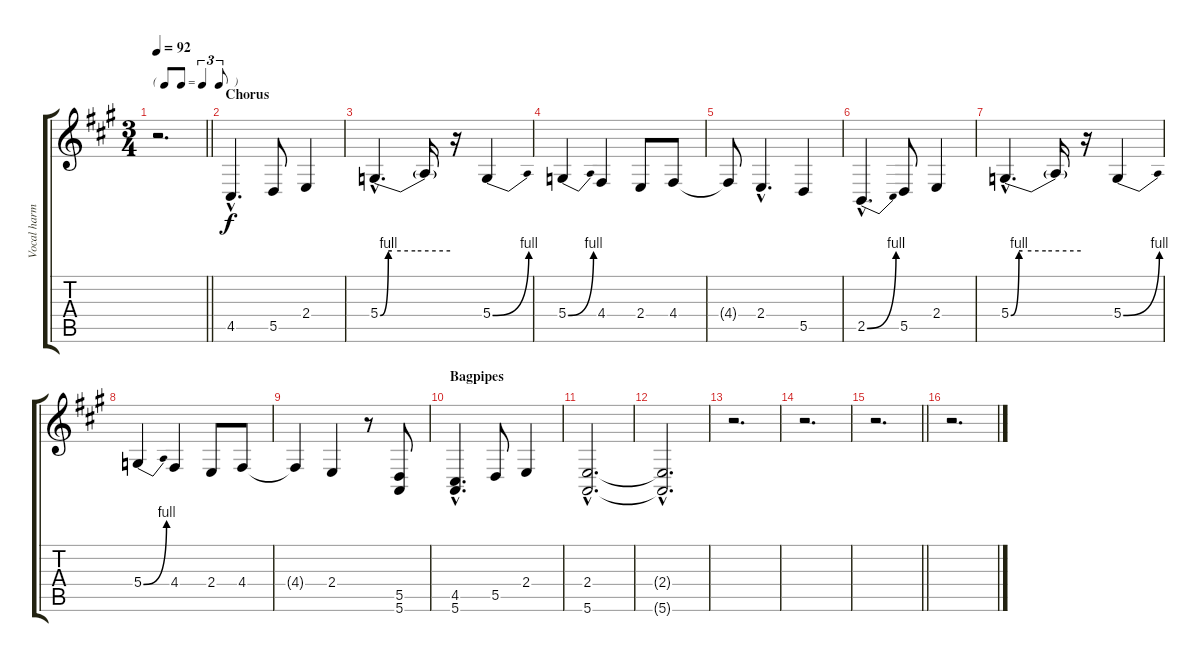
\track ("Vocal harmonies" "Vocal harm") {instrument oboe}
\staff {score tabs}
\tuning (E4 B3 G3 D3 A2 E2) {hide}
\ts (3 4)
\tf triplet8th
\tempo 92
\clef g2
\barLineRight lightlight
\ks a
r.2{d dy f} |
\section ("" "Chorus")
4.5{hac}.4{d} 5.5.8 2.4.4 |
5.4{be (custom 0 0 7 4 10 4 30 4 60 4) hac}.4{d} 5.4{t}.16 r.16 5.4{be (bend 0 0 60 4)}.4 |
5.4{be (bend 0 0 60 4)}.4 4.4.4 2.4.8 4.4.8 |
4.4{t}.8 2.4{hac}.4{d} 5.5.4 |
2.5{be (bend 0 0 60 4) hac}.4{d} 5.5.8 2.4.4 |
5.4{be (custom 0 0 7 4 10 4 30 4 60 4) hac}.4{d} 5.4{t}.16 r.16 5.4{be (bend 0 0 60 4)}.4 |
5.4{be (bend 0 0 60 4)}.4 4.4.4 2.4.8 4.4.8 |
4.4{t}.4 2.4.4 r.8 (5.5 5.6).8 |
\section ("" "Bagpipes")
(4.5{hac} 5.6{hac}).4{d} 5.5.8 2.4.4 |
(2.4{hac} 5.6{hac}).2{d} |
(2.4{hac t} 5.6{hac t}).2{d volume 0} |
r.2{d volume 13} |
r.2{d} |
\barLineRight lightlight
r.2{d} |
r.2{d}
